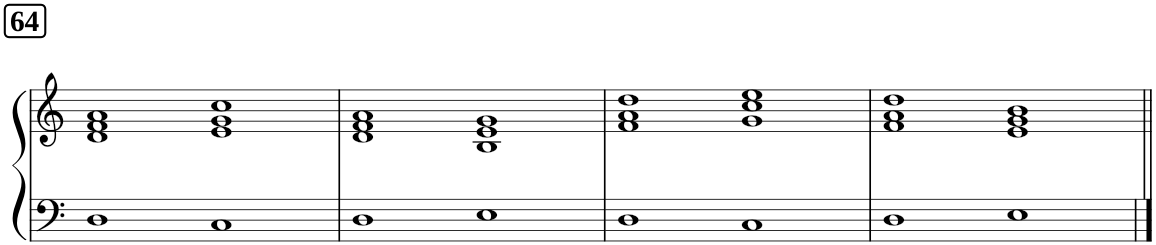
**kern	**kern
*part1	*part1
*staff2	*staff1
*I"Piano	*
*I'Pno	*
*clefF4	*clefG2
*k[]	*k[]
*M8/4	*M8/4
!!LO:REH:place=s1:a:B:cj:fs=14:t=64
=1	=1
1D	1d 1f 1a
1C	1e 1g 1cc
=2	=2
1D	1d 1f 1a
1E	1B 1e 1g
=3	=3
1D	1f 1a 1dd
1C	1g 1cc 1ee
=4	=4
1D	1f 1a 1dd
1E	1e 1g 1b
=||	=||
*-	*-
